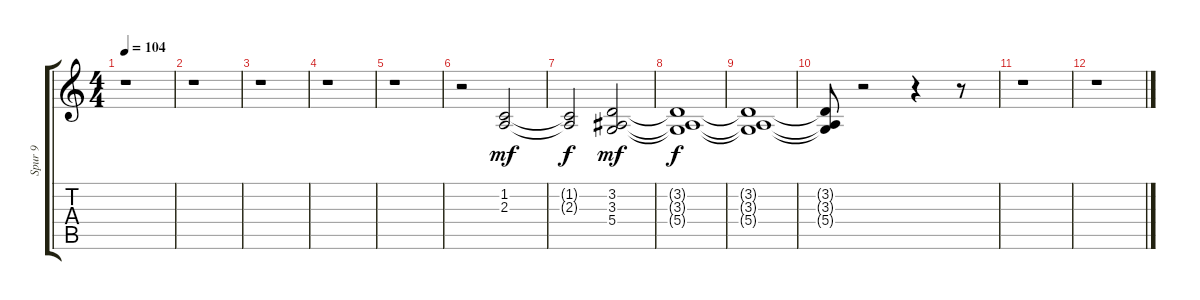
\track ("Spur 9" "Spur 9") {instrument pad1newage}
\staff {score tabs}
\tuning (E4 B3 G3 D3 A2 E2) {hide}
\ts (4 4)
\tempo 104
\clef g2
\ks c
r.1{dy f} |
r.1 |
r.1 |
r.1 |
r.1 |
r.2 (1.2 2.3).2{dy mf} |
(1.2{t} 2.3{t}).2{dy f} (3.2 3.3 5.4).2{dy mf} |
(3.2{t} 3.3{t} 5.4{t}).1{dy f} |
(3.2{t} 3.3{t} 5.4{t}).1 |
(3.2{t} 3.3{t} 5.4{t}).8 r.2 r.4 r.8 |
r.1 |
r.1
